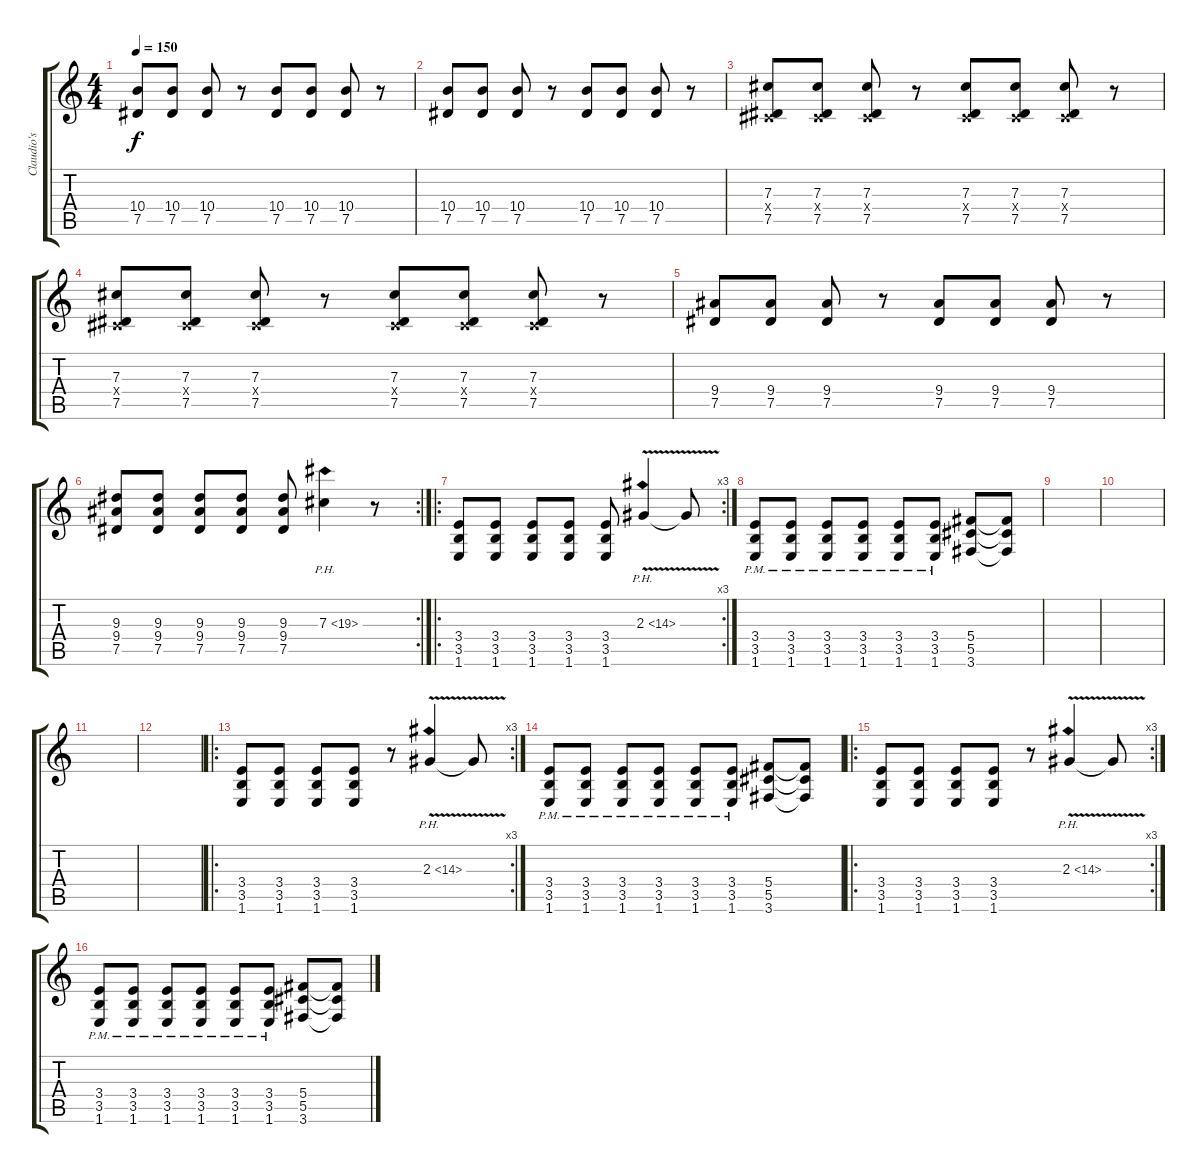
\track ("Claudio's 6 string electric" "Claudio's ") {instrument distortionguitar}
\staff {score tabs}
\tuning (Eb4 Bb3 Gb3 Db3 Ab2 Eb2) {hide}
\ts (4 4)
\tempo 150
\clef g2
\ks c
(10.4 7.5).8{dy f} (10.4 7.5).8 (10.4 7.5).8 r.8 (10.4 7.5).8 (10.4 7.5).8 (10.4 7.5).8 r.8 |
(10.4 7.5).8 (10.4 7.5).8 (10.4 7.5).8 r.8 (10.4 7.5).8 (10.4 7.5).8 (10.4 7.5).8 r.8 |
(7.3 0.4{x} 7.5).8 (7.3 0.4{x} 7.5).8 (7.3 0.4{x} 7.5).8 r.8 (7.3 0.4{x} 7.5).8 (7.3 0.4{x} 7.5).8 (7.3 0.4{x} 7.5).8 r.8 |
(7.3 0.4{x} 7.5).8 (7.3 0.4{x} 7.5).8 (7.3 0.4{x} 7.5).8 r.8 (7.3 0.4{x} 7.5).8 (7.3 0.4{x} 7.5).8 (7.3 0.4{x} 7.5).8 r.8 |
(9.4 7.5).8 (9.4 7.5).8 (9.4 7.5).8 r.8 (9.4 7.5).8 (9.4 7.5).8 (9.4 7.5).8 r.8 |
\rc 2
(9.3 9.4 7.5).8 (9.3 9.4 7.5).8 (9.3 9.4 7.5).8 (9.3 9.4 7.5).8 (9.3 9.4 7.5).8 7.3{ph 12}.4 r.8 |
\ro
\rc 3
(3.4 3.5 1.6).8 (3.4 3.5 1.6).8 (3.4 3.5 1.6).8 (3.4 3.5 1.6).8 (3.4 3.5 1.6).8 2.3{ph 12 v}.4 2.3{t}.8 |
(3.4{pm} 3.5{pm} 1.6{pm}).8 (3.4{pm} 3.5{pm} 1.6{pm}).8 (3.4{pm} 3.5{pm} 1.6{pm}).8 (3.4{pm} 3.5{pm} 1.6{pm}).8 (3.4{pm} 3.5{pm} 1.6{pm}).8 (3.4{pm} 3.5{pm} 1.6{pm}).8 (5.4 5.5 3.6).8 (5.4{t} 5.5{t} 3.6{t}).8 |
|
|
|
|
\ro
\rc 3
(3.4 3.5 1.6).8 (3.4 3.5 1.6).8 (3.4 3.5 1.6).8 (3.4 3.5 1.6).8 r.8 2.3{ph 12 v}.4 2.3{t}.8 |
(3.4{pm} 3.5{pm} 1.6{pm}).8 (3.4{pm} 3.5{pm} 1.6{pm}).8 (3.4{pm} 3.5{pm} 1.6{pm}).8 (3.4{pm} 3.5{pm} 1.6{pm}).8 (3.4{pm} 3.5{pm} 1.6{pm}).8 (3.4{pm} 3.5{pm} 1.6{pm}).8 (5.4 5.5 3.6).8 (5.4{t} 5.5{t} 3.6{t}).8 |
\ro
\rc 3
(3.4 3.5 1.6).8 (3.4 3.5 1.6).8 (3.4 3.5 1.6).8 (3.4 3.5 1.6).8 r.8 2.3{ph 12 v}.4 2.3{t}.8 |
(3.4{pm} 3.5{pm} 1.6{pm}).8 (3.4{pm} 3.5{pm} 1.6{pm}).8 (3.4{pm} 3.5{pm} 1.6{pm}).8 (3.4{pm} 3.5{pm} 1.6{pm}).8 (3.4{pm} 3.5{pm} 1.6{pm}).8 (3.4{pm} 3.5{pm} 1.6{pm}).8 (5.4 5.5 3.6).8 (5.4{t} 5.5{t} 3.6{t}).8
